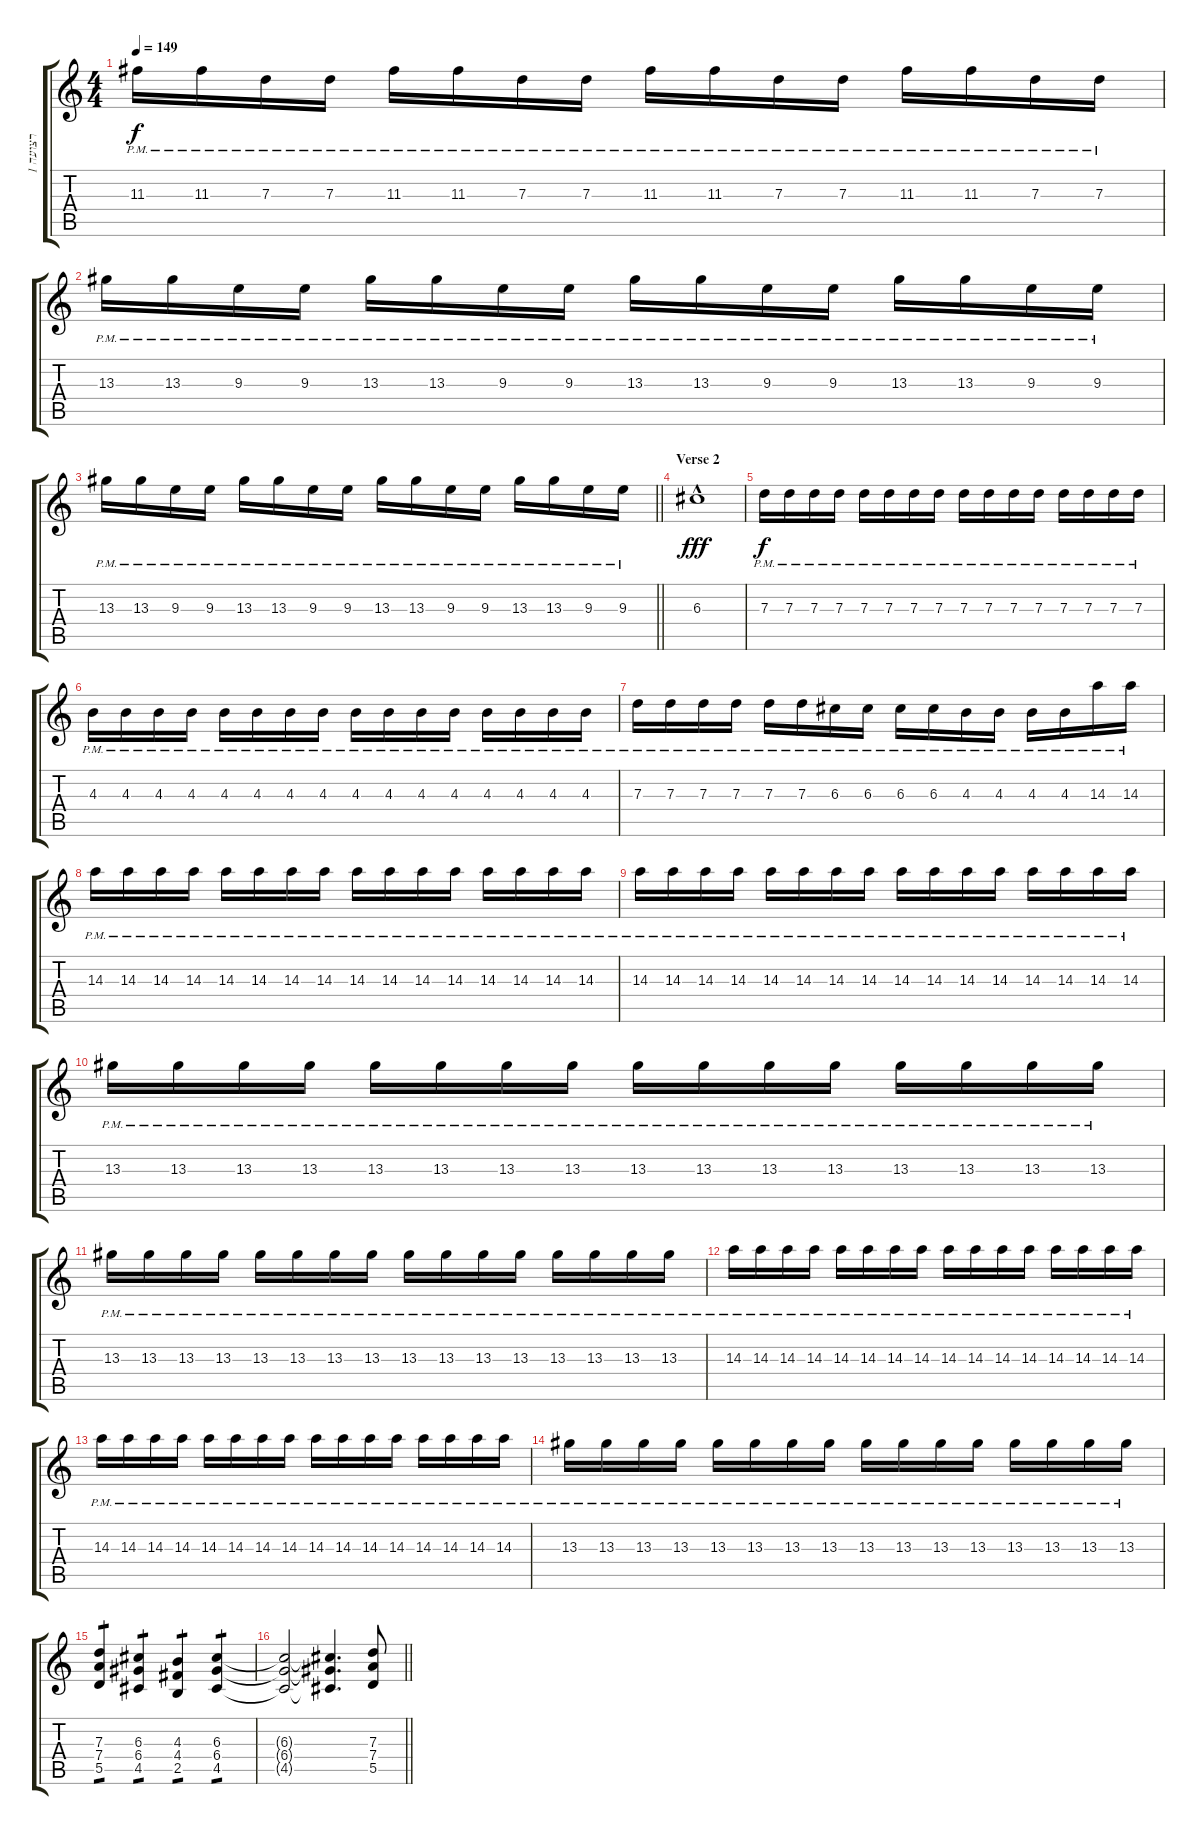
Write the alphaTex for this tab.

\track ("רצועה 1" "רצועה 1") {instrument distortionguitar}
\staff {score tabs}
\tuning (E4 B3 G3 D3 A2 E2) {hide}
\ts (4 4)
\tempo 149
\clef g2
\ks c
11.3{pm}.16{dy f} 11.3{pm}.16 7.3{pm}.16 7.3{pm}.16 11.3{pm}.16 11.3{pm}.16 7.3{pm}.16 7.3{pm}.16 11.3{pm}.16 11.3{pm}.16 7.3{pm}.16 7.3{pm}.16 11.3{pm}.16 11.3{pm}.16 7.3{pm}.16 7.3{pm}.16 |
13.3{pm}.16 13.3{pm}.16 9.3{pm}.16 9.3{pm}.16 13.3{pm}.16 13.3{pm}.16 9.3{pm}.16 9.3{pm}.16 13.3{pm}.16 13.3{pm}.16 9.3{pm}.16 9.3{pm}.16 13.3{pm}.16 13.3{pm}.16 9.3{pm}.16 9.3{pm}.16 |
\barLineRight lightlight
13.3{pm}.16 13.3{pm}.16 9.3{pm}.16 9.3{pm}.16 13.3{pm}.16 13.3{pm}.16 9.3{pm}.16 9.3{pm}.16 13.3{pm}.16 13.3{pm}.16 9.3{pm}.16 9.3{pm}.16 13.3{pm}.16 13.3{pm}.16 9.3{pm}.16 9.3{pm}.16 |
\section ("" "Verse 2")
6.3{hac}.1{dy fff} |
7.3{pm}.16{dy f} 7.3{pm}.16 7.3{pm}.16 7.3{pm}.16 7.3{pm}.16 7.3{pm}.16 7.3{pm}.16 7.3{pm}.16 7.3{pm}.16 7.3{pm}.16 7.3{pm}.16 7.3{pm}.16 7.3{pm}.16 7.3{pm}.16 7.3{pm}.16 7.3{pm}.16 |
4.3{pm}.16 4.3{pm}.16 4.3{pm}.16 4.3{pm}.16 4.3{pm}.16 4.3{pm}.16 4.3{pm}.16 4.3{pm}.16 4.3{pm}.16 4.3{pm}.16 4.3{pm}.16 4.3{pm}.16 4.3{pm}.16 4.3{pm}.16 4.3{pm}.16 4.3{pm}.16 |
7.3{pm}.16 7.3{pm}.16 7.3{pm}.16 7.3{pm}.16 7.3{pm}.16 7.3{pm}.16 6.3{pm}.16 6.3{pm}.16 6.3{pm}.16 6.3{pm}.16 4.3{pm}.16 4.3{pm}.16 4.3{pm}.16 4.3{pm}.16 14.3{pm}.16 14.3{pm}.16 |
14.3{pm}.16 14.3{pm}.16 14.3{pm}.16 14.3{pm}.16 14.3{pm}.16 14.3{pm}.16 14.3{pm}.16 14.3{pm}.16 14.3{pm}.16 14.3{pm}.16 14.3{pm}.16 14.3{pm}.16 14.3{pm}.16 14.3{pm}.16 14.3{pm}.16 14.3{pm}.16 |
14.3{pm}.16 14.3{pm}.16 14.3{pm}.16 14.3{pm}.16 14.3{pm}.16 14.3{pm}.16 14.3{pm}.16 14.3{pm}.16 14.3{pm}.16 14.3{pm}.16 14.3{pm}.16 14.3{pm}.16 14.3{pm}.16 14.3{pm}.16 14.3{pm}.16 14.3{pm}.16 |
13.3{pm}.16 13.3{pm}.16 13.3{pm}.16 13.3{pm}.16 13.3{pm}.16 13.3{pm}.16 13.3{pm}.16 13.3{pm}.16 13.3{pm}.16 13.3{pm}.16 13.3{pm}.16 13.3{pm}.16 13.3{pm}.16 13.3{pm}.16 13.3{pm}.16 13.3{pm}.16 |
13.3{pm}.16 13.3{pm}.16 13.3{pm}.16 13.3{pm}.16 13.3{pm}.16 13.3{pm}.16 13.3{pm}.16 13.3{pm}.16 13.3{pm}.16 13.3{pm}.16 13.3{pm}.16 13.3{pm}.16 13.3{pm}.16 13.3{pm}.16 13.3{pm}.16 13.3{pm}.16 |
14.3{pm}.16 14.3{pm}.16 14.3{pm}.16 14.3{pm}.16 14.3{pm}.16 14.3{pm}.16 14.3{pm}.16 14.3{pm}.16 14.3{pm}.16 14.3{pm}.16 14.3{pm}.16 14.3{pm}.16 14.3{pm}.16 14.3{pm}.16 14.3{pm}.16 14.3{pm}.16 |
14.3{pm}.16 14.3{pm}.16 14.3{pm}.16 14.3{pm}.16 14.3{pm}.16 14.3{pm}.16 14.3{pm}.16 14.3{pm}.16 14.3{pm}.16 14.3{pm}.16 14.3{pm}.16 14.3{pm}.16 14.3{pm}.16 14.3{pm}.16 14.3{pm}.16 14.3{pm}.16 |
13.3{pm}.16 13.3{pm}.16 13.3{pm}.16 13.3{pm}.16 13.3{pm}.16 13.3{pm}.16 13.3{pm}.16 13.3{pm}.16 13.3{pm}.16 13.3{pm}.16 13.3{pm}.16 13.3{pm}.16 13.3{pm}.16 13.3{pm}.16 13.3{pm}.16 13.3{pm}.16 |
(7.3 7.4 5.5).4{tp 1} (6.3 6.4 4.5).4{tp 1} (4.3 4.4 2.5).4{tp 1} (6.3 6.4 4.5).4{tp 1} |
\barLineRight lightlight
(6.3{t} 6.4{t} 4.5{t}).2 (6.3{t} 6.4{t} 4.5{t}).4{d} (7.3 7.4 5.5).8
